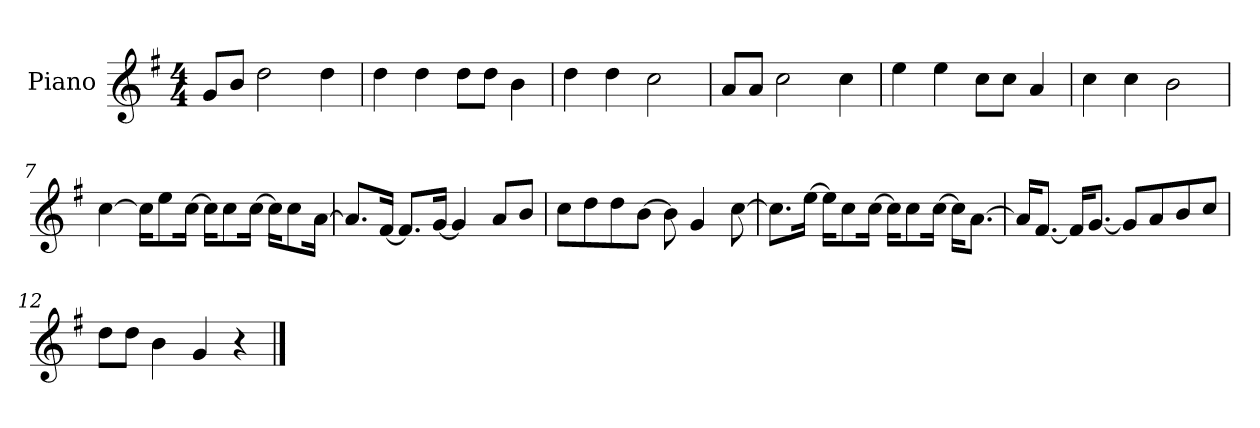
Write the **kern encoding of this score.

**kern
*part1
*staff1
*I"Piano
*I'P-no
*clefG2
*k[f#]
*M4/4
*MM90
=1
8g/L
8b/J
2dd\
4dd\
=2
4dd\
4dd\
8dd\L
8dd\J
4b\
=3
4dd\
4dd\
2cc\
=4
8a/L
8a/J
2cc\
4cc\
=5
4ee\
4ee\
8cc\L
8cc\J
4a/
=6
4cc\
4cc\
2b\
=7
[4cc\
16cc\KL]
8ee\
[16cc\Jk
16cc\KL]
8cc\
[16cc\Jk
16cc\KL]
8cc\
[16a\Jk
!!LO:LB:g=z
=8
8.a/L]
[16f#/Jk
8.f#/L]
[16g/Jk
4g/]
8a/L
8b/J
=9
8cc\L
8dd\
8dd\
[8b\J
8b\]
4g/
[8cc\
=10
8.cc\L]
[16ee\Jk
16ee\KL]
8cc\
[16cc\Jk
16cc\KL]
8cc\
[16cc\Jk
16cc\KL]
[8.a\J
=11
16a/KL]
[8.f#/J
16f#/KL]
[8.g/J
8g/L]
8a/
8b/
8cc/J
=12
8dd\L
8dd\J
4b\
4g/
4r
==
*-
